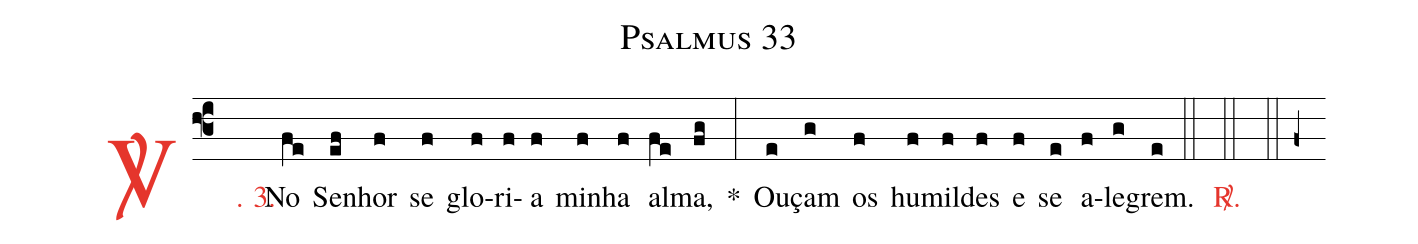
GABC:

name: Psalmus 33;
%%
(f3)

<c><sp>V/</sp>. 3.</c>() No(fe) Se(ef)nhor(f) se(f) glo(f)ri(f)a(f) mi(f)nha(f) al(fe)ma,(fg) *(:) Ou(e)çam(g) os(f) hu(f)mil(f)des(f) e(f) se(e) a(f)le(g)grem.(e)

(::)

<c><sp>R/</sp>.</c>(::)

(::)

(f+)
